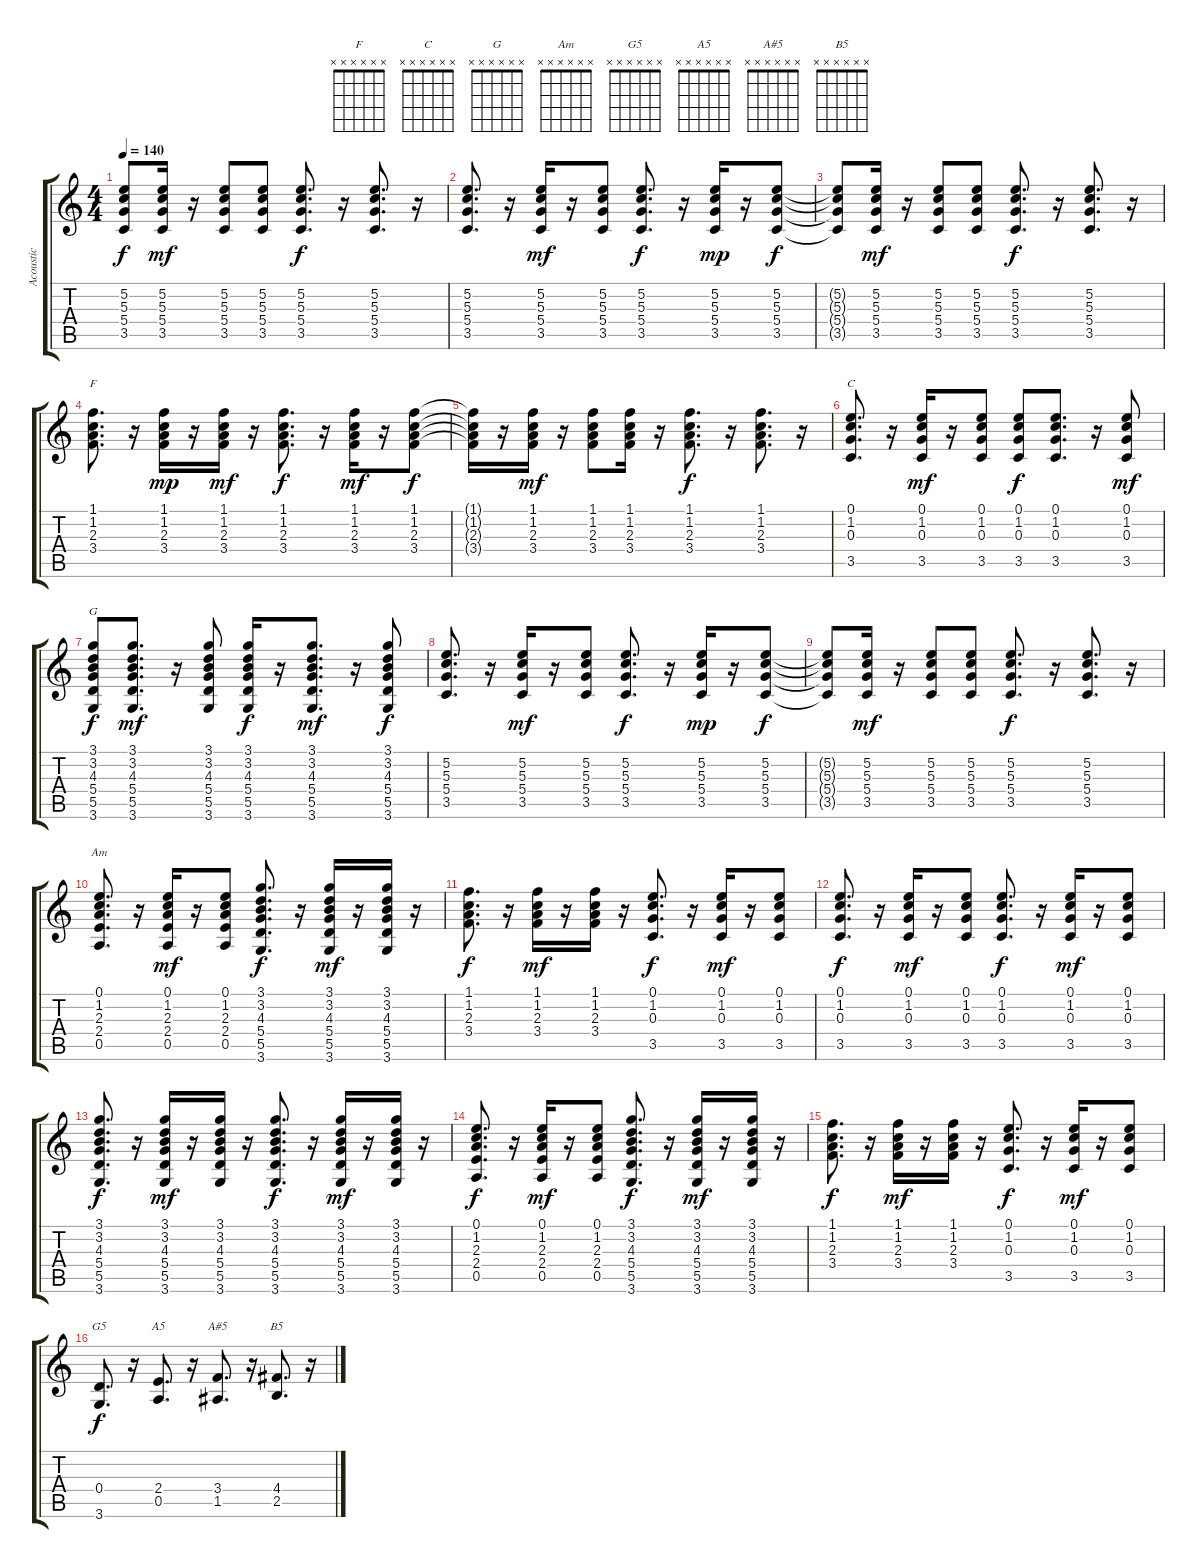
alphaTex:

\track ("Acoustic" "Acoustic") {instrument acousticguitarsteel}
\staff {score tabs}
\tuning (E4 B3 G3 D3 A2 E2) {hide}
\chord ("F" x x x x x x)
\chord ("C" x x x x x x)
\chord ("G" x x x x x x)
\chord ("Am" x x x x x x)
\chord ("G5" x x x x x x)
\chord ("A5" x x x x x x)
\chord ("A#5" x x x x x x)
\chord ("B5" x x x x x x)
\ts (4 4)
\tempo 140
\clef g2
\ks c
(5.2{t} 5.3{t} 5.4{t} 3.5{t}).8{dy f} (5.2 5.3 5.4 3.5).16{dy mf} r.16 (5.2 5.3 5.4 3.5).8 (5.2 5.3 5.4 3.5).8 (5.2 5.3 5.4 3.5).8{d dy f} r.16 (5.2 5.3 5.4 3.5).8{d} r.16 |
(5.2 5.3 5.4 3.5).8{d} r.16 (5.2 5.3 5.4 3.5).16{dy mf} r.16 (5.2 5.3 5.4 3.5).8 (5.2 5.3 5.4 3.5).8{d dy f} r.16 (5.2 5.3 5.4 3.5).16{dy mp} r.16 (5.2 5.3 5.4 3.5).8{dy f} |
(5.2{t} 5.3{t} 5.4{t} 3.5{t}).8 (5.2 5.3 5.4 3.5).16{dy mf} r.16 (5.2 5.3 5.4 3.5).8 (5.2 5.3 5.4 3.5).8 (5.2 5.3 5.4 3.5).8{d dy f} r.16 (5.2 5.3 5.4 3.5).8{d} r.16 |
(1.1 1.2 2.3 3.4).8{d ch "F"} r.16 (1.1 1.2 2.3 3.4).16{dy mp} r.16 (1.1 1.2 2.3 3.4).16{dy mf} r.16 (1.1 1.2 2.3 3.4).8{d dy f} r.16 (1.1 1.2 2.3 3.4).16{dy mf} r.16 (1.1 1.2 2.3 3.4).8{dy f} |
(1.1{t} 1.2{t} 2.3{t} 3.4{t}).16 r.16 (1.1 1.2 2.3 3.4).16{dy mf} r.16 (1.1 1.2 2.3 3.4).8 (1.1 1.2 2.3 3.4).16 r.16 (1.1 1.2 2.3 3.4).8{d dy f} r.16 (1.1 1.2 2.3 3.4).8{d} r.16 |
(0.1 1.2 0.3 3.5).8{d ch "C"} r.16 (0.1 1.2 0.3 3.5).16{dy mf} r.16 (0.1 1.2 0.3 3.5).8 (0.1 1.2 0.3 3.5).8{dy f} (0.1 1.2 0.3 3.5).8{d} r.16 (0.1 1.2 0.3 3.5).8{dy mf} |
(3.1 3.2 4.3 5.4 5.5 3.6).8{ch "G" dy f} (3.1 3.2 4.3 5.4 5.5 3.6).8{d dy mf} r.16 (3.1 3.2 4.3 5.4 5.5 3.6).8 (3.1 3.2 4.3 5.4 5.5 3.6).16{dy f} r.16 (3.1 3.2 4.3 5.4 5.5 3.6).8{d dy mf} r.16 (3.1 3.2 4.3 5.4 5.5 3.6).8{dy f} |
(5.2 5.3 5.4 3.5).8{d} r.16 (5.2 5.3 5.4 3.5).16{dy mf} r.16 (5.2 5.3 5.4 3.5).8 (5.2 5.3 5.4 3.5).8{d dy f} r.16 (5.2 5.3 5.4 3.5).16{dy mp} r.16 (5.2 5.3 5.4 3.5).8{dy f} |
(5.2{t} 5.3{t} 5.4{t} 3.5{t}).8 (5.2 5.3 5.4 3.5).16{dy mf} r.16 (5.2 5.3 5.4 3.5).8 (5.2 5.3 5.4 3.5).8 (5.2 5.3 5.4 3.5).8{d dy f} r.16 (5.2 5.3 5.4 3.5).8{d} r.16 |
(0.1 1.2 2.3 2.4 0.5).8{d ch "Am"} r.16 (0.1 1.2 2.3 2.4 0.5).16{dy mf} r.16 (0.1 1.2 2.3 2.4 0.5).8 (3.1 3.2 4.3 5.4 5.5 3.6).8{d dy f} r.16 (3.1 3.2 4.3 5.4 5.5 3.6).16{dy mf} r.16 (3.1 3.2 4.3 5.4 5.5 3.6).16 r.16 |
(1.1 1.2 2.3 3.4).8{d dy f} r.16 (1.1 1.2 2.3 3.4).16{dy mf} r.16 (1.1 1.2 2.3 3.4).16 r.16 (0.1 1.2 0.3 3.5).8{d dy f} r.16 (0.1 1.2 0.3 3.5).16{dy mf} r.16 (0.1 1.2 0.3 3.5).8 |
(0.1 1.2 0.3 3.5).8{d dy f} r.16 (0.1 1.2 0.3 3.5).16{dy mf} r.16 (0.1 1.2 0.3 3.5).8 (0.1 1.2 0.3 3.5).8{d dy f} r.16 (0.1 1.2 0.3 3.5).16{dy mf} r.16 (0.1 1.2 0.3 3.5).8 |
(3.1 3.2 4.3 5.4 5.5 3.6).8{d dy f} r.16 (3.1 3.2 4.3 5.4 5.5 3.6).16{dy mf} r.16 (3.1 3.2 4.3 5.4 5.5 3.6).16 r.16 (3.1 3.2 4.3 5.4 5.5 3.6).8{d dy f} r.16 (3.1 3.2 4.3 5.4 5.5 3.6).16{dy mf} r.16 (3.1 3.2 4.3 5.4 5.5 3.6).16 r.16 |
(0.1 1.2 2.3 2.4 0.5).8{d dy f} r.16 (0.1 1.2 2.3 2.4 0.5).16{dy mf} r.16 (0.1 1.2 2.3 2.4 0.5).8 (3.1 3.2 4.3 5.4 5.5 3.6).8{d dy f} r.16 (3.1 3.2 4.3 5.4 5.5 3.6).16{dy mf} r.16 (3.1 3.2 4.3 5.4 5.5 3.6).16 r.16 |
(1.1 1.2 2.3 3.4).8{d dy f} r.16 (1.1 1.2 2.3 3.4).16{dy mf} r.16 (1.1 1.2 2.3 3.4).16 r.16 (0.1 1.2 0.3 3.5).8{d dy f} r.16 (0.1 1.2 0.3 3.5).16{dy mf} r.16 (0.1 1.2 0.3 3.5).8 |
(0.4 3.6).8{d ch "G5" dy f} r.16 (2.4 0.5).8{d ch "A5"} r.16 (3.4 1.5).8{d ch "A#5"} r.16 (4.4 2.5).8{d ch "B5"} r.16
